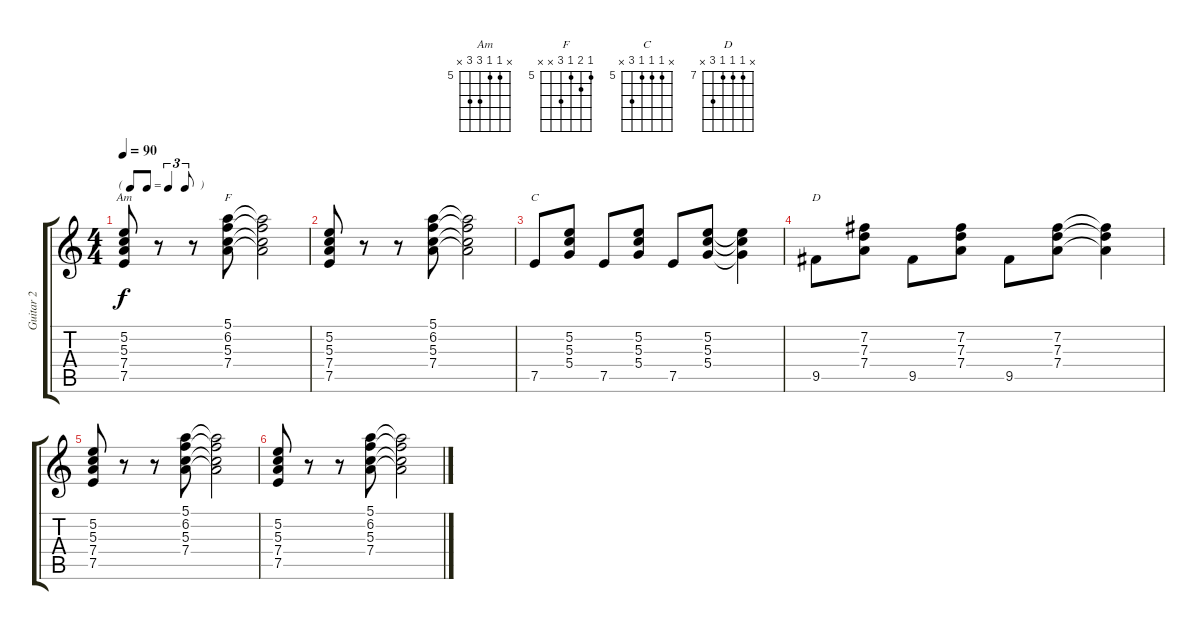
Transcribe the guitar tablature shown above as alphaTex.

\track ("Guitar 2" "Guitar 2") {instrument electricguitarmuted}
\staff {score tabs}
\tuning (E4 B3 G3 D3 A2 E2) {hide}
\chord ("Am" x 5 5 7 7 x) {firstfret 5}
\chord ("F" 5 6 5 7 x x) {firstfret 5}
\chord ("C" x 5 5 5 7 x) {firstfret 5}
\chord ("D" x 7 7 7 9 x) {firstfret 7}
\ts (4 4)
\tf triplet8th
\tempo 90
\clef g2
\ks c
(5.2 5.3 7.4 7.5).8{ch "Am" dy f} r.8 r.8 (5.1 6.2 5.3 7.4).8{ch "F"} (5.1{t} 6.2{t} 5.3{t} 7.4{t}).2 |
(5.2 5.3 7.4 7.5).8 r.8 r.8 (5.1 6.2 5.3 7.4).8 (5.1{t} 6.2{t} 5.3{t} 7.4{t}).2 |
7.5.8{ch "C"} (5.2 5.3 5.4).8 7.5.8 (5.2 5.3 5.4).8 7.5.8 (5.2 5.3 5.4).8 (5.2{t} 5.3{t} 5.4{t}).4 |
9.5.8{ch "D"} (7.2 7.3 7.4).8 9.5.8 (7.2 7.3 7.4).8 9.5.8 (7.2 7.3 7.4).8 (7.2{t} 7.3{t} 7.4{t}).4 |
(5.2 5.3 7.4 7.5).8 r.8 r.8 (5.1 6.2 5.3 7.4).8 (5.1{t} 6.2{t} 5.3{t} 7.4{t}).2 |
(5.2 5.3 7.4 7.5).8 r.8 r.8 (5.1 6.2 5.3 7.4).8 (5.1{t} 6.2{t} 5.3{t} 7.4{t}).2
